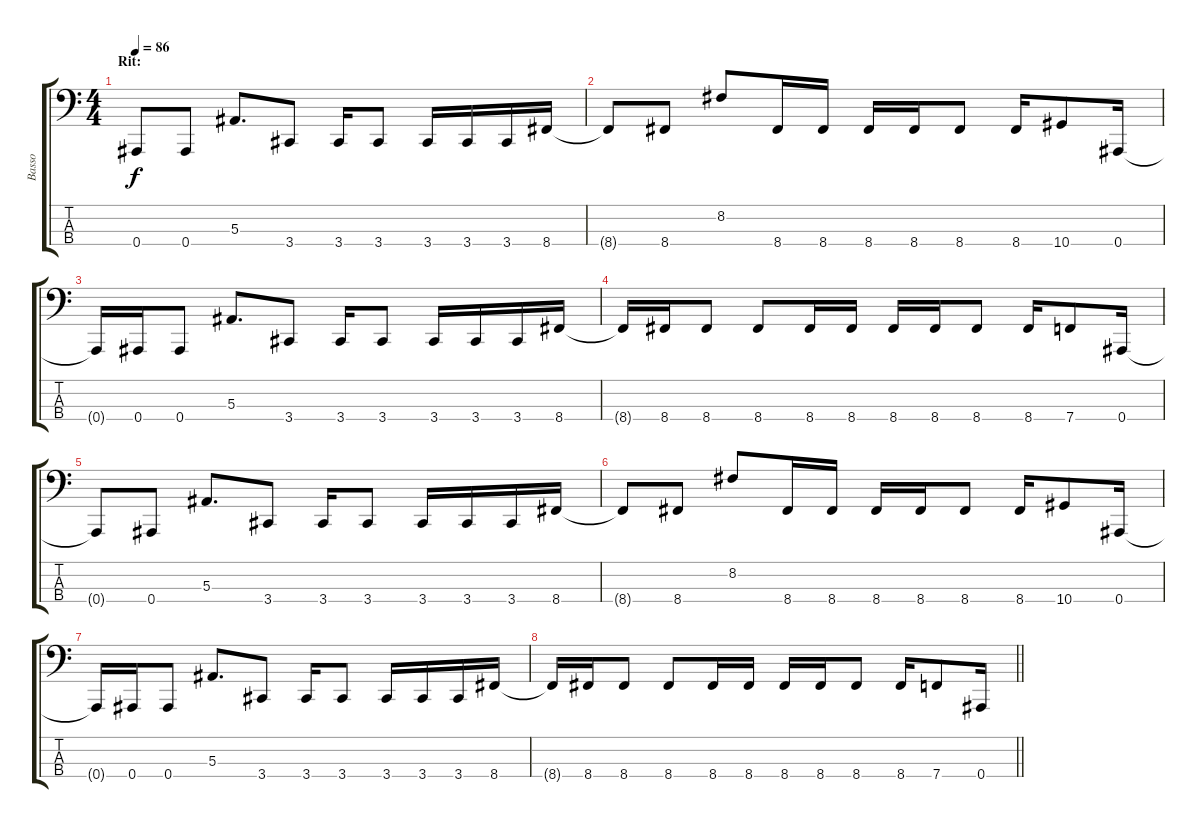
\track ("Basso" "Basso") {instrument electricbasspick}
\staff {score tabs}
\tuning (Eb2 Bb1 F1 Bb0) {hide}
\ts (4 4)
\section ("" "Rit:")
\tempo 86
\clef f4
\ks c
0.4{t}.8{dy f} 0.4.8 5.3.8{d} 3.4.8 3.4.16 3.4.8 3.4.16 3.4.16 3.4.16 8.4.16 |
8.4{t}.8 8.4.8 8.2.8 8.4.16 8.4.16 8.4.16 8.4.16 8.4.8 8.4.16 10.4.8 0.4.16 |
0.4{t}.16 0.4.16 0.4.8 5.3.8{d} 3.4.8 3.4.16 3.4.8 3.4.16 3.4.16 3.4.16 8.4.16 |
8.4{t}.16 8.4.16 8.4.8 8.4.8 8.4.16 8.4.16 8.4.16 8.4.16 8.4.8 8.4.16 7.4.8 0.4.16 |
0.4{t}.8 0.4.8 5.3.8{d} 3.4.8 3.4.16 3.4.8 3.4.16 3.4.16 3.4.16 8.4.16 |
8.4{t}.8 8.4.8 8.2.8 8.4.16 8.4.16 8.4.16 8.4.16 8.4.8 8.4.16 10.4.8 0.4.16 |
0.4{t}.16 0.4.16 0.4.8 5.3.8{d} 3.4.8 3.4.16 3.4.8 3.4.16 3.4.16 3.4.16 8.4.16 |
\barLineRight lightlight
8.4{t}.16 8.4.16 8.4.8 8.4.8 8.4.16 8.4.16 8.4.16 8.4.16 8.4.8 8.4.16 7.4.8 0.4.16
